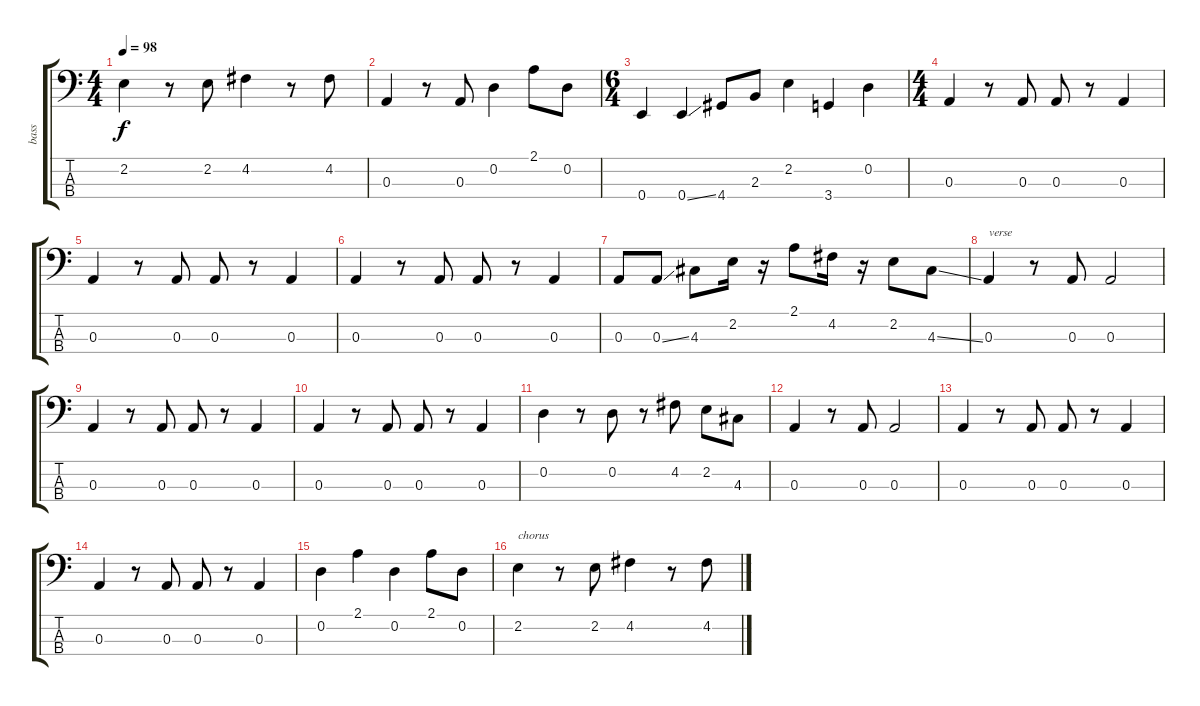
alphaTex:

\track ("bass" "bass") {instrument electricbassfinger}
\staff {score tabs}
\tuning (G2 D2 A1 E1) {hide}
\ts (4 4)
\tempo 98
\clef f4
\ks c
2.2.4{dy f} r.8 2.2.8 4.2.4 r.8 4.2.8 |
0.3.4 r.8 0.3.8 0.2.4 2.1.8 0.2.8 |
\ts (6 4)
0.4.4 0.4{ss}.4 4.4.8 2.3.8 2.2.4 3.4.4 0.2.4 |
\ts (4 4)
0.3.4 r.8 0.3.8 0.3.8 r.8 0.3.4 |
0.3.4 r.8 0.3.8 0.3.8 r.8 0.3.4 |
0.3.4 r.8 0.3.8 0.3.8 r.8 0.3.4 |
0.3.8 0.3{ss}.8 4.3.8 2.2.16 r.16 2.1.8 4.2.16 r.16 2.2.8 4.3{ss}.8 |
0.3.4{txt "verse"} r.8 0.3.8 0.3.2 |
0.3.4 r.8 0.3.8 0.3.8 r.8 0.3.4 |
0.3.4 r.8 0.3.8 0.3.8 r.8 0.3.4 |
0.2.4 r.8 0.2.8 r.8 4.2.8 2.2.8 4.3.8 |
0.3.4 r.8 0.3.8 0.3.2 |
0.3.4 r.8 0.3.8 0.3.8 r.8 0.3.4 |
0.3.4 r.8 0.3.8 0.3.8 r.8 0.3.4 |
0.2.4 2.1.4 0.2.4 2.1.8 0.2.8 |
2.2.4{txt "chorus"} r.8 2.2.8 4.2.4 r.8 4.2.8
